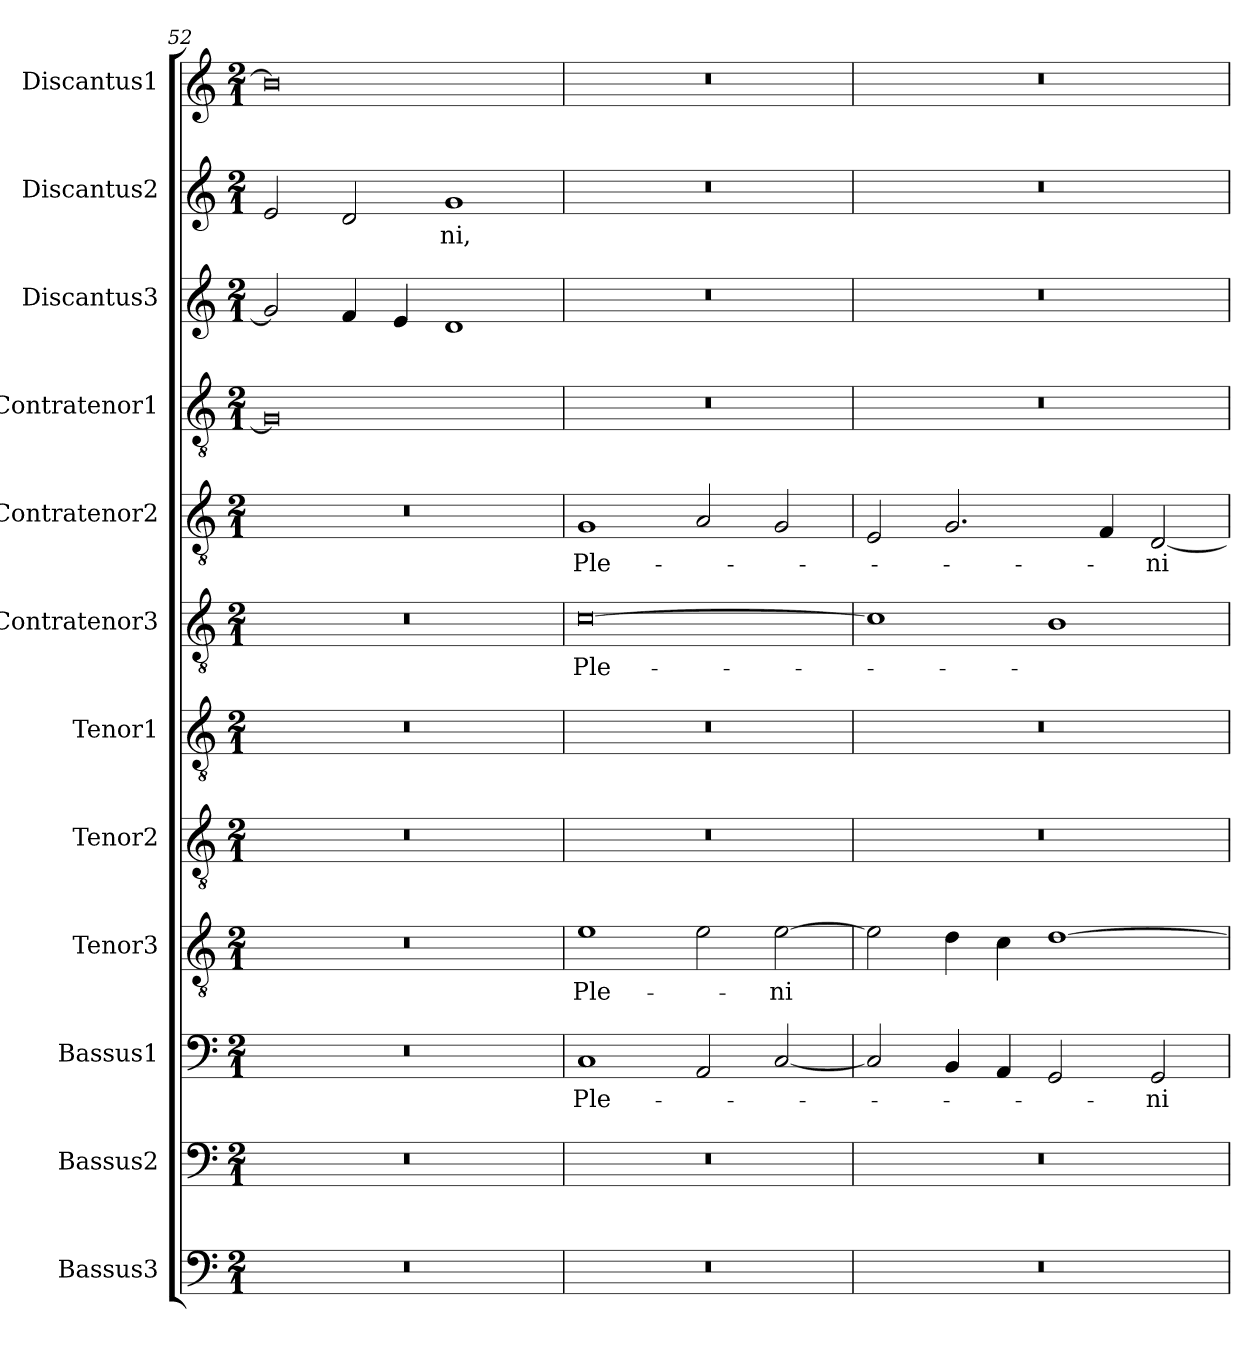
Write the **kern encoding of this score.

**kern	**kern	**kern	**text	**kern	**text	**kern	**kern	**kern	**text	**kern	**text	**kern	**kern	**kern	**text	**kern
*part12	*part11	*part10	*part10	*part9	*part9	*part8	*part7	*part6	*part6	*part5	*part5	*part4	*part3	*part2	*part2	*part1
*staff12	*staff11	*staff10	*staff10	*staff9	*staff9	*staff8	*staff7	*staff6	*staff6	*staff5	*staff5	*staff4	*staff3	*staff2	*staff2	*staff1
*I"Bassus3	*I"Bassus2	*I"Bassus1	*	*I"Tenor3	*	*I"Tenor2	*I"Tenor1	*I"Contratenor3	*	*I"Contratenor2	*	*I"Contratenor1	*I"Discantus3	*I"Discantus2	*	*I"Discantus1
*I'B3	*I'B2	*I'B1	*	*I'T3	*	*I'T2	*I'T1	*I'Ct3	*	*I'Ct2	*	*I'Ct1	*I'D3	*I'D2	*	*I'D1
*clefF4	*clefF4	*clefF4	*	*clefGv2	*	*clefGv2	*clefGv2	*clefGv2	*	*clefGv2	*	*clefGv2	*clefG2	*clefG2	*	*clefG2
*k[]	*k[]	*k[]	*	*k[]	*	*k[]	*k[]	*k[]	*	*k[]	*	*k[]	*k[]	*k[]	*	*k[]
*M2/1	*M2/1	*M2/1	*	*M2/1	*	*M2/1	*M2/1	*M2/1	*	*M2/1	*	*M2/1	*M2/1	*M2/1	*	*M2/1
=52	=52	=52	=52	=52	=52	=52	=52	=52	=52	=52	=52	=52	=52	=52	=52	=52
0r	0r	0r	.	0r	.	0r	0r	0r	.	0r	.	0G]	2g]	2e	.	0b]
.	.	.	.	.	.	.	.	.	.	.	.	.	4f	2d	.	.
.	.	.	.	.	.	.	.	.	.	.	.	.	4e	.	.	.
.	.	.	.	.	.	.	.	.	.	.	.	.	1d	1g	-ni,	.
=53	=53	=53	=53	=53	=53	=53	=53	=53	=53	=53	=53	=53	=53	=53	=53	=53
0r	0r	1C	Ple-	1e	Ple-	0r	0r	[0c	Ple-	1G	Ple-	0r	0r	0r	.	0r
.	.	2AA	.	2e	.	.	.	.	.	2A	.	.	.	.	.	.
.	.	[2C	.	[2e	-ni	.	.	.	.	2G	.	.	.	.	.	.
=54	=54	=54	=54	=54	=54	=54	=54	=54	=54	=54	=54	=54	=54	=54	=54	=54
0r	0r	2C]	.	2e]	.	0r	0r	1c]	.	2E	.	0r	0r	0r	.	0r
.	.	4BB	.	4d	.	.	.	.	.	2.G	.	.	.	.	.	.
.	.	4AA	.	4c	.	.	.	.	.	.	.	.	.	.	.	.
.	.	2GG	.	[1d	.	.	.	1B	.	.	.	.	.	.	.	.
.	.	.	.	.	.	.	.	.	.	4F	.	.	.	.	.	.
.	.	2GG	-ni	.	.	.	.	.	.	[2D	-ni	.	.	.	.	.
=	=	=	=	=	=	=	=	=	=	=	=	=	=	=	=	=
*-	*-	*-	*-	*-	*-	*-	*-	*-	*-	*-	*-	*-	*-	*-	*-	*-
